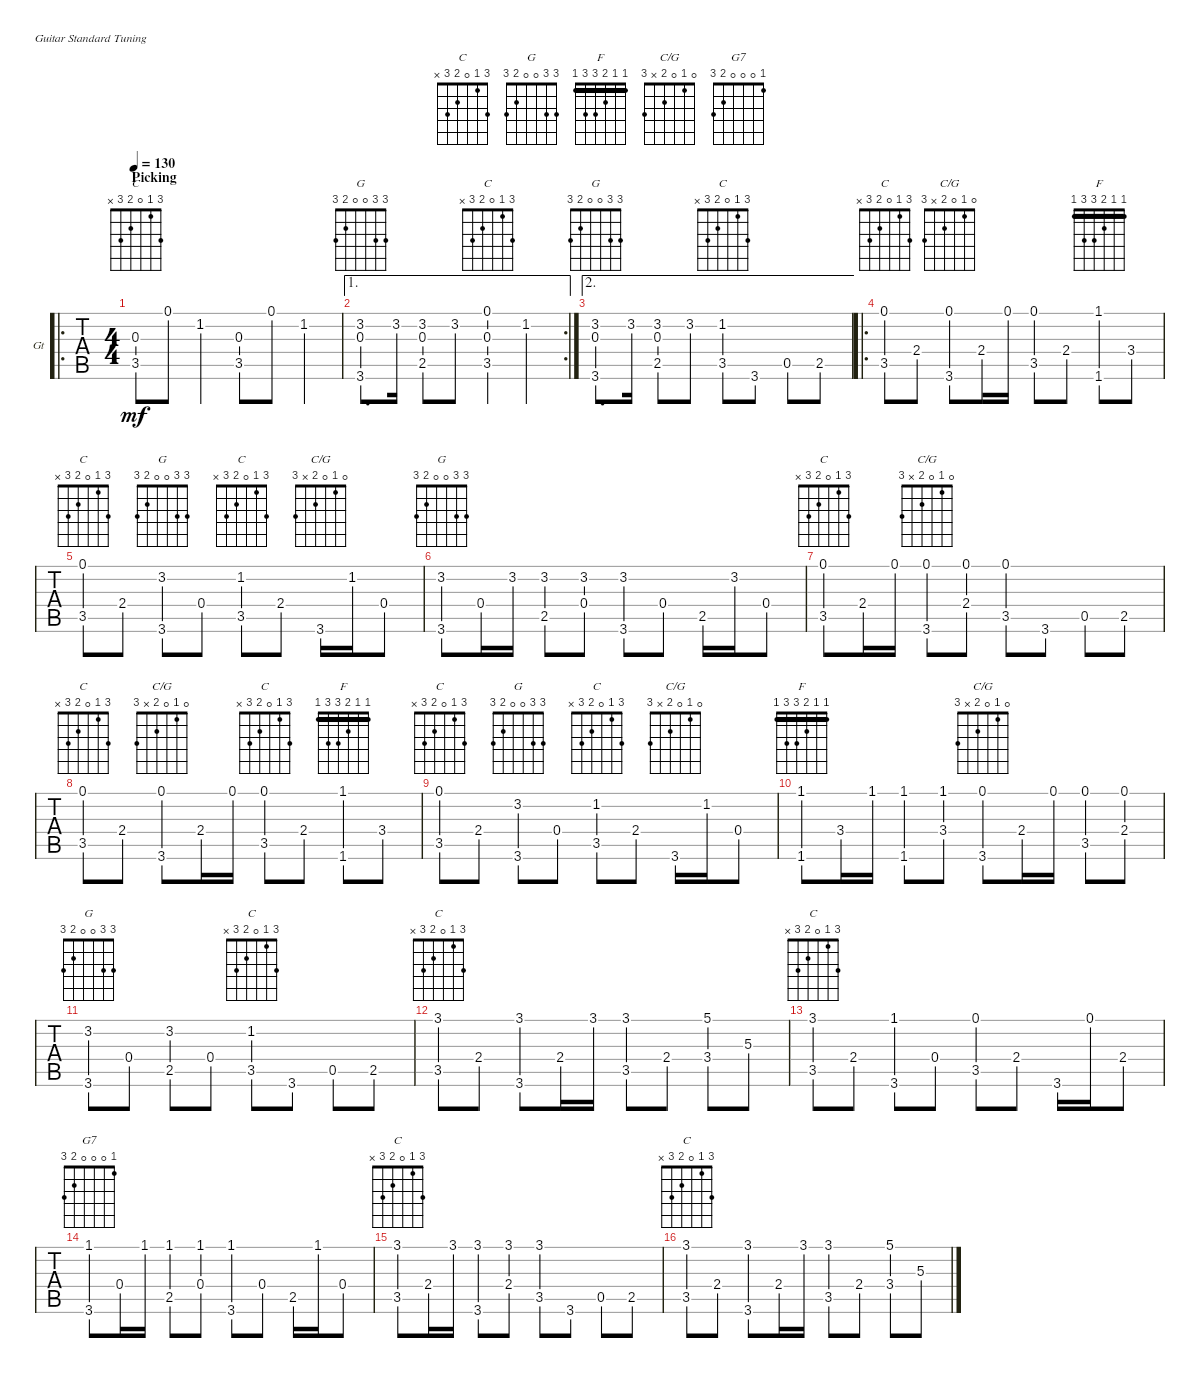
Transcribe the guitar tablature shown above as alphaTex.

\bracketExtendMode nobrackets
\firstSystemTrackNameOrientation horizontal
\otherSystemsTrackNameOrientation horizontal
\chordDiagramsInScore
\track ("Guitar" "Gt") {instrument acousticguitarsteel}
\staff {tabs}
\tuning (E4 B3 G3 D3 A2 E2)
\chord ("C" 0 1 0 2 3 x)
\chord ("G" 3 3 0 0 2 3)
\chord ("F" 1 1 2 3 3 1) {barre (1 1)}
\chord ("C/G" 0 1 0 2 x 3)
\chord ("C" 3 1 0 2 3 x)
\chord ("G7" 1 0 0 0 2 3)
\ro
\ts (4 4)
\section ("" "Picking")
\tempo 130
\clef g2
\ks g
(3.5 0.3).8{ch "C" dy mf} 0.1.8 1.2.4 (3.5 0.3).8 0.1.8 1.2.4 |
\ae 1
\rc 2
(3.6 0.3 3.2).8{d ch "G"} 3.2.16 (3.2 0.3 2.5).8 3.2.8 (3.5 0.3 0.1).4{ch "C"} 1.2.4 |
\ae 2
(3.6 0.3 3.2).8{d ch "G"} 3.2.16 (3.2 0.3 2.5).8 3.2.8 (3.5 1.2).8{ch "C"} 3.6.8 0.5.8 2.5.8 |
\ro
(3.5 0.1).8{ch "C"} 2.4.8 (3.6 0.1).8{ch "C/G"} 2.4.16 0.1.16 (3.5 0.1).8 2.4.8 (1.1 1.6).8{ch "F"} 3.4.8 |
(3.5 0.1).8{ch "C"} 2.4.8 (3.2 3.6).8{ch "G"} 0.4.8 (3.5 1.2).8{ch "C"} 2.4.8 3.6.16{ch "C/G"} 1.2.16 0.4.8 |
(3.6 3.2).8{ch "G"} 0.4.16 3.2.16 (3.2 2.5).8 (0.4 3.2).8 (3.2 3.6).8 0.4.8 2.5.16 3.2.16 0.4.8 |
(3.5 0.1).8{ch "C"} 2.4.16 0.1.16 (3.6 0.1).8{ch "C/G"} (2.4 0.1).8 (3.5 0.1).8 3.6.8 0.5.8 2.5.8 |
(3.5 0.1).8{ch "C"} 2.4.8 (3.6 0.1).8{ch "C/G"} 2.4.16 0.1.16 (3.5 0.1).8{ch "C"} 2.4.8 (1.1 1.6).8{ch "F"} 3.4.8 |
(3.5 0.1).8{ch "C"} 2.4.8 (3.2 3.6).8{ch "G"} 0.4.8 (3.5 1.2).8{ch "C"} 2.4.8 3.6.16{ch "C/G"} 1.2.16 0.4.8 |
(1.6 1.1).8{ch "F"} 3.4.16 1.1.16 (1.1 1.6).8 (3.4 1.1).8 (0.1 3.6).8{ch "C/G"} 2.4.16 0.1.16 (3.5 0.1).8 (0.1 2.4).8 |
(3.6 3.2).8{ch "G"} 0.4.8 (2.5 3.2).8 0.4.8 (3.5 1.2).8{ch "C"} 3.6.8 0.5.8 2.5.8 |
(3.5 3.1).8{ch "C"} 2.4.8 (3.6 3.1).8 2.4.16 3.1.16 (3.5 3.1).8 2.4.8 (5.1 3.4).8 5.3.8 |
(3.5 3.1).8{ch "C"} 2.4.8 (3.6 1.1).8 0.4.8 (3.5 0.1).8 2.4.8 3.6.16 0.1.16 2.4.8 |
(3.6 1.1).8{ch "G7"} 0.4.16 1.1.16 (1.1 2.5).8 (0.4 1.1).8 (1.1 3.6).8 0.4.8 2.5.16 1.1.16 0.4.8 |
(3.5 3.1).8{ch "C"} 2.4.16 3.1.16 (3.1 3.6).8 (2.4 3.1).8 (3.1 3.5).8 3.6.8 0.5.8 2.5.8 |
(3.5 3.1).8{ch "C"} 2.4.8 (3.6 3.1).8 2.4.16 3.1.16 (3.5 3.1).8 2.4.8 (5.1 3.4).8 5.3.8
